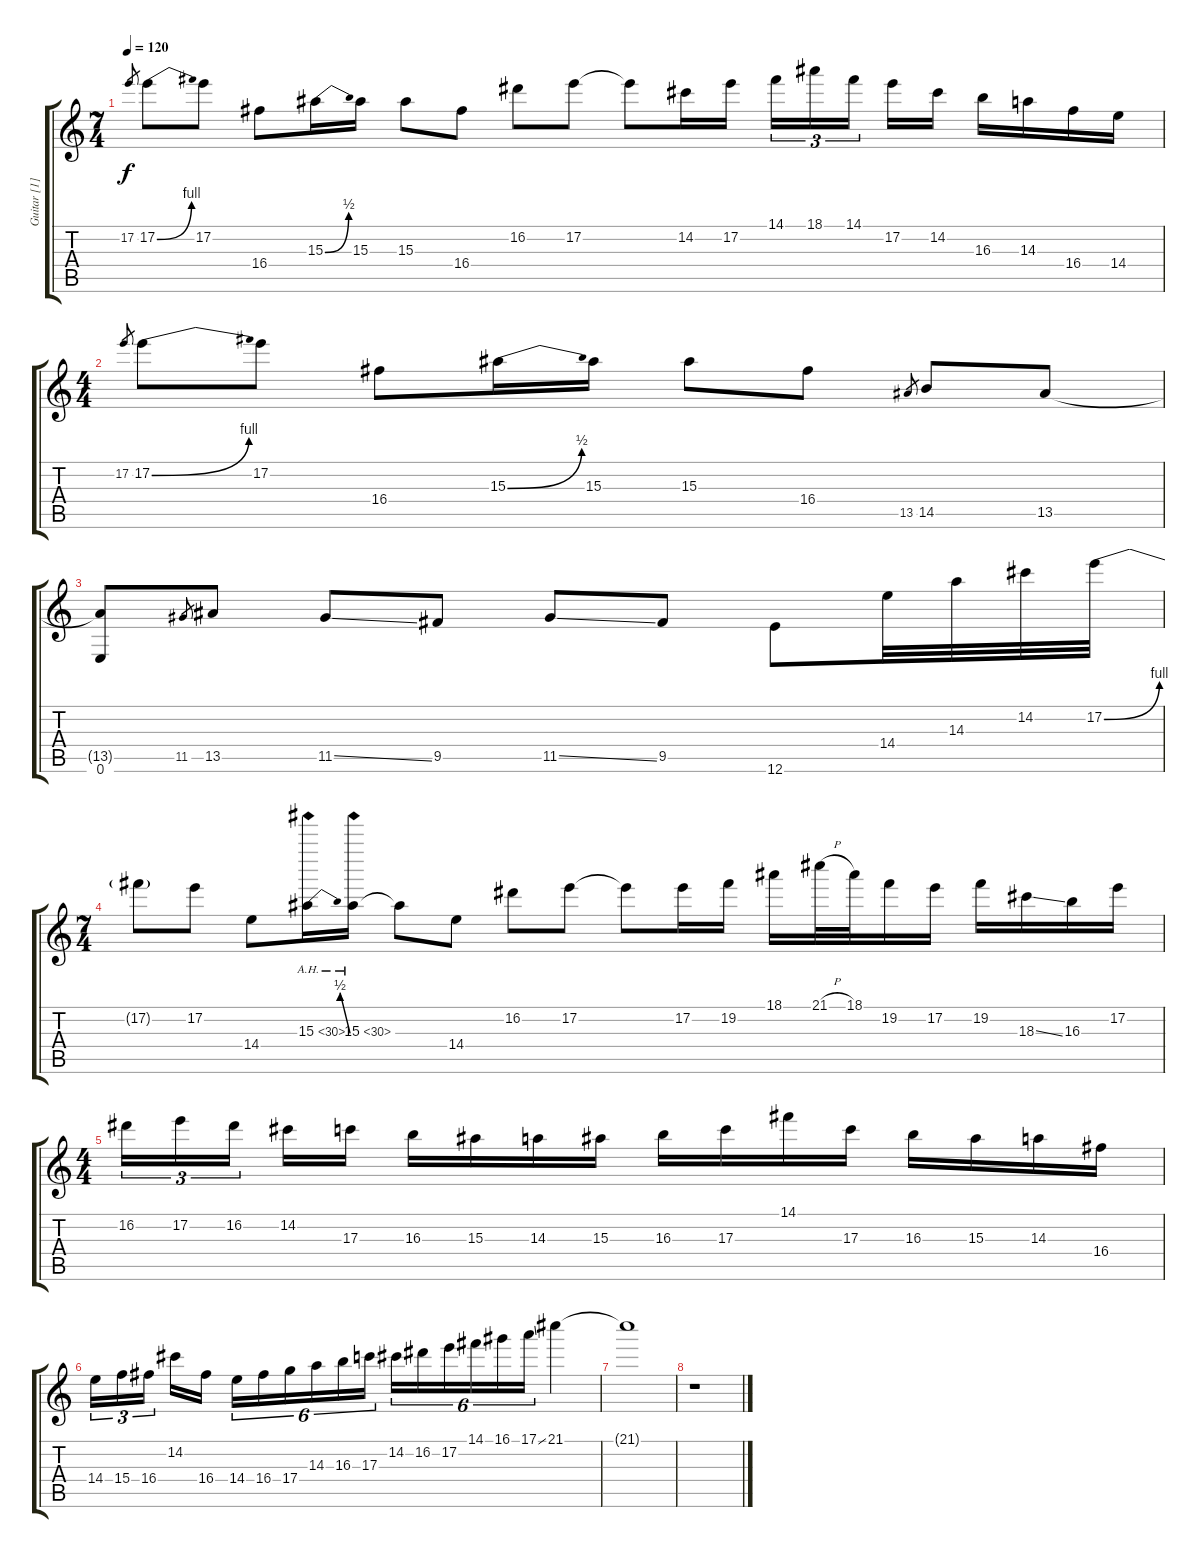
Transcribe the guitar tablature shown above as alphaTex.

\track ("Guitar [1]" "Guitar [1]") {instrument distortionguitar}
\staff {score tabs}
\tuning (E4 B3 G3 D3 A2 E2) {hide}
\ts (7 4)
\tempo 120
\clef g2
\ks c
17.2.8{gr dy f} 17.2{be (bend 0 0 60 4)}.8 17.2.8 16.4.8 15.3{be (bend 0 0 60 2)}.16 15.3.16 15.3.8 16.4.8 16.2.8 17.2.8 17.2{t}.8 14.2.16 17.2.16 14.1.16{tu (3 2)} 18.1.16{tu (3 2)} 14.1.16{tu (3 2)} 17.2.16 14.2.16 16.3.16 14.3.16 16.4.16 14.4.16 |
\ts (4 4)
17.2.8{gr} 17.2{be (bend 0 0 60 4)}.8 17.2.8 16.4.8 15.3{be (bend 0 0 60 2)}.16 15.3.16 15.3.8 16.4.8 13.5.8{gr} 14.5.8 13.5.8 |
(13.5{t} 0.6).8 11.5.8{gr} 13.5.8 11.5{ss}.8 9.5.8 11.5{ss}.8 9.5.8 12.6.8 14.4.32 14.3.32 14.2.32 17.2{be (bend 0 0 60 4)}.32 |
\ts (7 4)
17.2{t}.8 17.2.8 14.4.8 15.3{be (bend 0 0 60 2) ah 15}.16 15.3{ah 15}.16 15.3{t}.8 14.4.8 16.2.8 17.2.8 17.2{t}.8 17.2.16 19.2.16 18.1.16 21.1{h}.32 18.1.32 19.2.16 17.2.16 19.2.16 18.3{ss}.16 16.3.16 17.2.16 |
\ts (4 4)
16.2.16{tu (3 2)} 17.2.16{tu (3 2)} 16.2.16{tu (3 2)} 14.2.16 17.3.16 16.3.16 15.3.16 14.3.16 15.3.16 16.3.16 17.3.16 14.1.16 17.3.16 16.3.16 15.3.16 14.3.16 16.4.16 |
14.4.16{tu (3 2)} 15.4.16{tu (3 2)} 16.4.16{tu (3 2)} 14.2.16 16.4.16 14.4.16{tu (6 4)} 16.4.16{tu (6 4)} 17.4.16{tu (6 4)} 14.3.16{tu (6 4)} 16.3.16{tu (6 4)} 17.3.16{tu (6 4)} 14.2.16{tu (6 4)} 16.2.16{tu (6 4)} 17.2.16{tu (6 4)} 14.1.16{tu (6 4)} 16.1.16{tu (6 4)} 17.1{ss}.16{tu (6 4)} 21.1.4 |
21.1{t}.1 |
r.1
